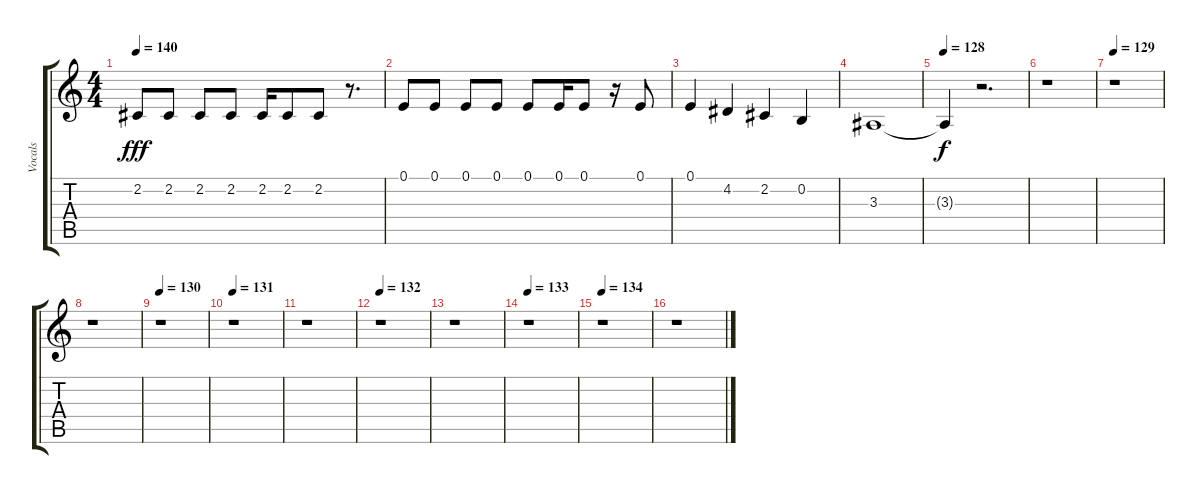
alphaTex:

\track ("Vocals" "Vocals") {instrument trumpet}
\staff {score tabs}
\tuning (E4 B3 G3 D3 A2 E2) {hide}
\ts (4 4)
\tempo 140
\clef g2
\ks c
2.2.8{dy fff} 2.2.8 2.2.8 2.2.8 2.2.16 2.2.8 2.2.8 r.8{d} |
0.1.8 0.1.8 0.1.8 0.1.8 0.1.8 0.1.16 0.1.8 r.16 0.1.8 |
0.1.4 4.2.4 2.2.4 0.2.4 |
3.3.1 |
\tempo 128
3.3{t}.4{dy f} r.2{d} |
r.1 |
\tempo 129
r.1 |
r.1 |
\tempo 130
r.1 |
\tempo 131
r.1 |
r.1 |
\tempo 132
r.1 |
r.1 |
\tempo 133
r.1 |
\tempo 134
r.1 |
r.1
